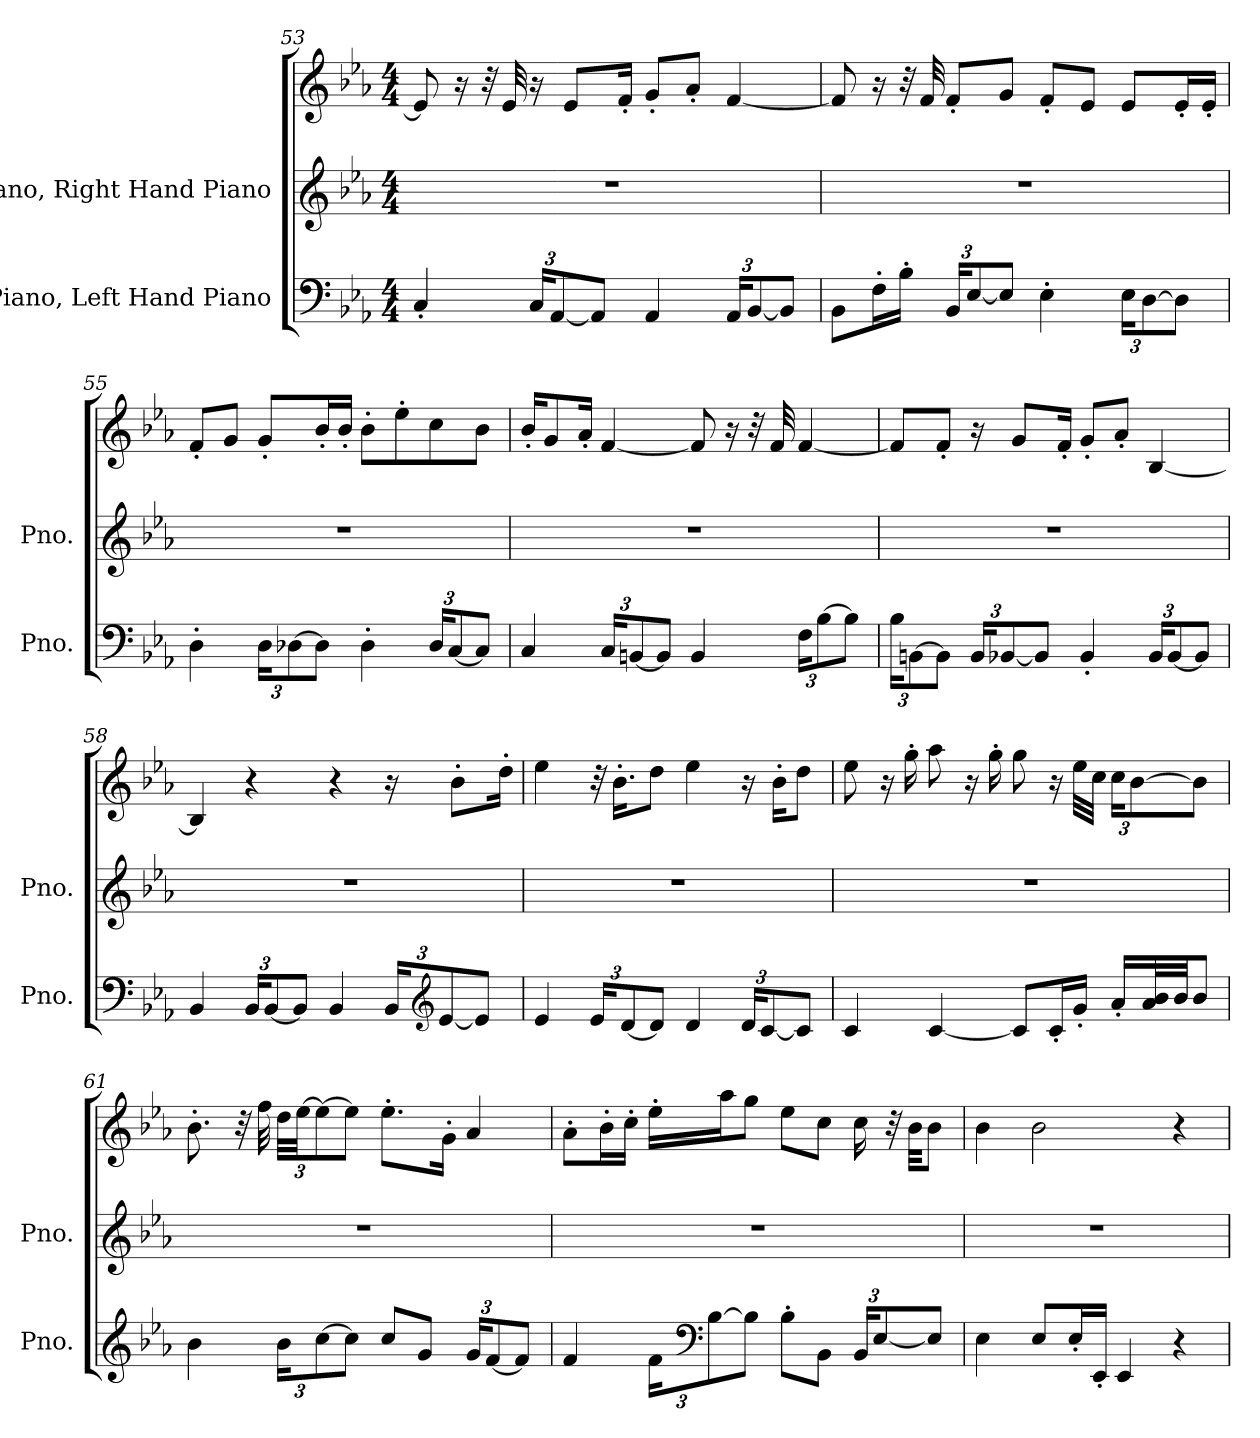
**kern	**kern	**kern
*part2	*part1	*part1
*staff3	*staff2	*staff1
*I"Piano, Left Hand Piano	*I"Piano, Right Hand Piano	*
*I'Pno.	*I'Pno.	*
*clefF4	*clefG2	*clefG2
*k[b-e-a-]	*k[b-e-a-]	*k[b-e-a-]
*M4/4	*M4/4	*M4/4
=53	=53	=53
4C'/	1r	8e-/]
.	.	16r
.	.	32r
.	.	32e-/
*Xbrackettup	*	*
24C/KL	.	16r
[12AA-/	.	.
.	.	8e-/L
8AA-/J]	.	.
.	.	16f'/Jk
4AA-/	.	8g'/L
.	.	8a-'/J
24AA-/KL	.	[4f/
[12BB-/	.	.
8BB-/J]	.	.
=54	=54	=54
8BB-\L	1r	8f/]
16F'\L	.	16r
16B-'\JJ	.	32r
.	.	32f/
24BB-/KL	.	8f'/L
[12E-/	.	.
8E-/J]	.	8g/J
4E-'\	.	8f'/L
.	.	8e-/J
24E-\KL	.	8e-/L
[12D\	.	.
8D\J]	.	16e-'/L
.	.	16e-'/JJ
!!LO:LB:g=z
=55	=55	=55
4D'\	1r	8f'/L
.	.	8g/J
24D\KL	.	8g'/L
[12D-X\	.	.
8D-\J]	.	16b-'/L
.	.	16b-'/JJ
4D-'\	.	8b-'\L
.	.	8ee-'\
24D-/KL	.	8cc\
[12C/	.	.
8C/J]	.	8b-\J
=56	=56	=56
4C/	1r	16b-'/KL
.	.	8g/
.	.	16a-'/Jk
24C/KL	.	[4f/
[12BBn/	.	.
8BB/J]	.	.
4BB/	.	8f/]
.	.	16r
.	.	32r
.	.	32f/
24F\KL	.	[4f/
[12B-\	.	.
8B-\J]	.	.
=57	=57	=57
24B-\KL	1r	8f/L]
[12BBn\	.	.
8BB\J]	.	8f'/J
24BB/KL	.	16r
[12BB-X/	.	.
.	.	8g/L
8BB-/J]	.	.
.	.	16f'/Jk
4BB-'/	.	8g'/L
.	.	8a-'/J
24BB-/KL	.	[4B-/
[12BB-/	.	.
8BB-/J]	.	.
!!LO:PB:g=z
=58	=58	=58
4BB-/	1r	4B-/]
24BB-/KL	.	4r
[12BB-/	.	.
8BB-/J]	.	.
4BB-/	.	4r
24BB-/KL	.	16r
*clefG2	*	*
[12e-/	.	.
.	.	8b-'\L
8e-/J]	.	.
.	.	16dd'\Jk
=59	=59	=59
4e-/	1r	4ee-\
24e-/KL	.	32r
.	.	16.b-'\KL
[12d/	.	.
8d/J]	.	8dd\J
4d/	.	4ee-\
24d/KL	.	16r
[12c/	.	.
.	.	16b-'\KL
8c/J]	.	8dd\J
=60	=60	=60
4c/	1r	8ee-\
.	.	16r
.	.	16gg'\
[4c/	.	8aa-\
.	.	16r
.	.	16gg'\
8c/L]	.	8gg\
16c'/L	.	16r
16g'/JJ	.	32ee-\LLL
.	.	32cc\JJJ
*	*	*Xbrackettup
16a-'/LL	.	24cc\KL
.	.	[12b-\
32a-/ 32b-/L	.	.
32b-/JJ	.	.
8b-/J	.	8b-\J]
!!LO:LB:g=z
=61	=61	=61
4b-\	1r	8.b-'\
.	.	32r
.	.	32ff\
24b-\KL	.	48dd\LLL
.	.	[48ee-\JJ
[12cc\	.	12ee-\_
8cc\J]	.	8ee-\J]
8cc/L	.	8.ee-'\L
8g/J	.	.
.	.	16g'\Jk
24g/KL	.	4a-/
[12f/	.	.
8f/J]	.	.
=62	=62	=62
4f/	1r	8a-'\L
.	.	16b-'\L
.	.	16cc'\JJ
24f\KL	.	16ee-'\LL
*clefF4	*	*
[12B-\	.	.
.	.	16aa-\J
8B-\J]	.	8gg\J
8B-'\L	.	8ee-\L
8BB-\J	.	8cc\J
24BB-/KL	.	16cc\
[12E-/	.	.
.	.	32r
.	.	32b-\KKL
8E-/J]	.	8b-\J
=63	=63	=63
4E-\	1r	4b-\
8E-/L	.	2b-\
16E-'/L	.	.
16EE-'/JJ	.	.
4EE-/	.	.
4r	.	4r
=	=	=
*-	*-	*-
